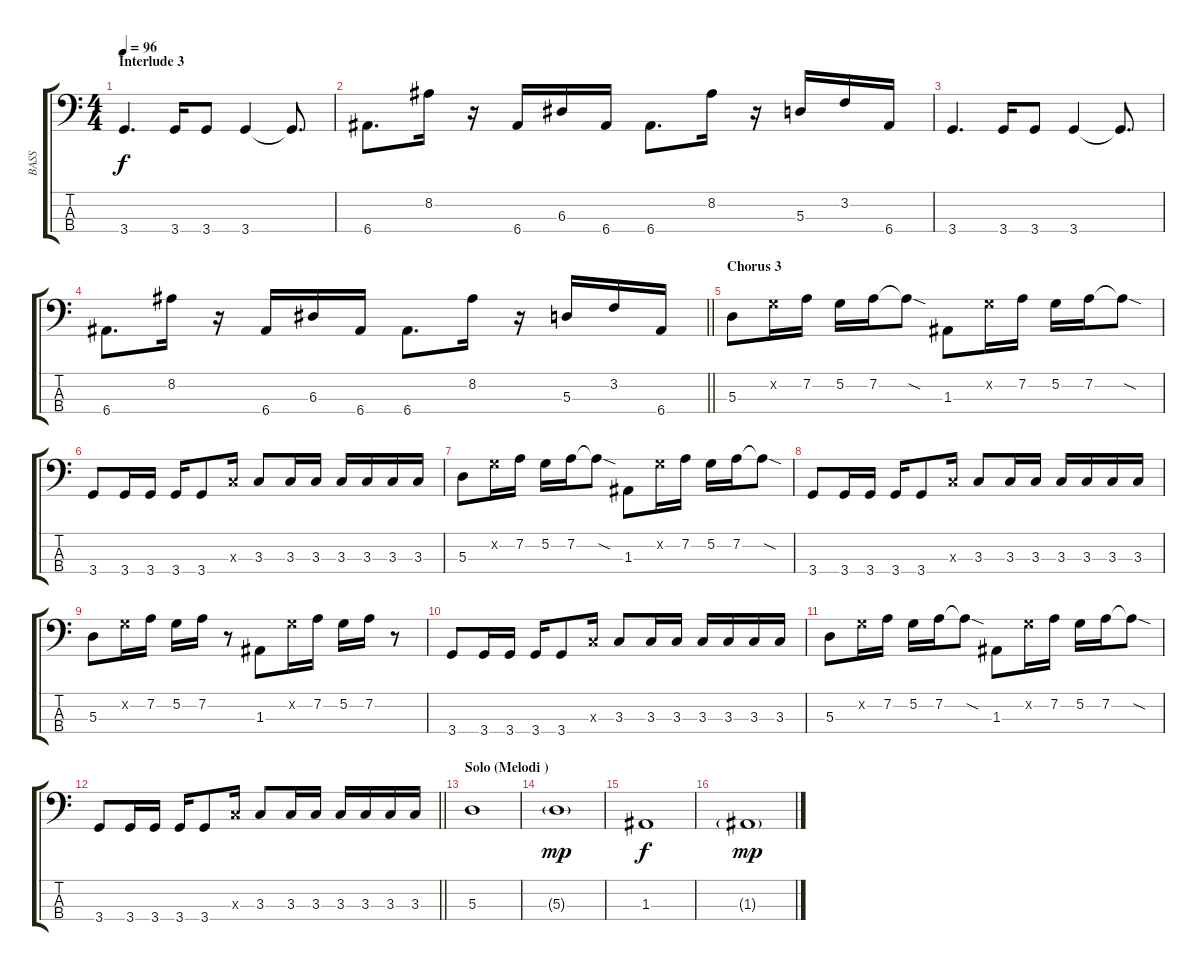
\track ("BASS" "BASS") {instrument electricbassfinger}
\staff {score tabs}
\tuning (G2 D2 A1 E1) {hide}
\ts (4 4)
\section ("" "Interlude 3")
\tempo 96
\clef f4
\ks c
3.4.4{d dy f} 3.4.16 3.4.8 3.4.4 3.4{t}.8{d} |
6.4.8{d} 8.2.16 r.16 6.4.16 6.3.16 6.4.16 6.4.8{d} 8.2.16 r.16 5.3.16 3.2.16 6.4.16 |
3.4.4{d} 3.4.16 3.4.8 3.4.4 3.4{t}.8{d} |
\barLineRight lightlight
6.4.8{d} 8.2.16 r.16 6.4.16 6.3.16 6.4.16 6.4.8{d} 8.2.16 r.16 5.3.16 3.2.16 6.4.16 |
\section ("" "Chorus 3")
5.3.8 5.2{x}.16 7.2.16 5.2.16 7.2.16 7.2{sod t}.8 1.3.8 5.2{x}.16 7.2.16 5.2.16 7.2.16 7.2{sod t}.8 |
3.4.8 3.4.16 3.4.16 3.4.16 3.4.8 3.3{x}.16 3.3.8 3.3.16 3.3.16 3.3.16 3.3.16 3.3.16 3.3.16 |
5.3.8 5.2{x}.16 7.2.16 5.2.16 7.2.16 7.2{sod t}.8 1.3.8 5.2{x}.16 7.2.16 5.2.16 7.2.16 7.2{sod t}.8 |
3.4.8 3.4.16 3.4.16 3.4.16 3.4.8 3.3{x}.16 3.3.8 3.3.16 3.3.16 3.3.16 3.3.16 3.3.16 3.3.16 |
5.3.8 5.2{x}.16 7.2.16 5.2.16 7.2.16 r.8 1.3.8 5.2{x}.16 7.2.16 5.2.16 7.2.16 r.8 |
3.4.8 3.4.16 3.4.16 3.4.16 3.4.8 3.3{x}.16 3.3.8 3.3.16 3.3.16 3.3.16 3.3.16 3.3.16 3.3.16 |
5.3.8 5.2{x}.16 7.2.16 5.2.16 7.2.16 7.2{sod t}.8 1.3.8 5.2{x}.16 7.2.16 5.2.16 7.2.16 7.2{sod t}.8 |
\barLineRight lightlight
3.4.8 3.4.16 3.4.16 3.4.16 3.4.8 3.3{x}.16 3.3.8 3.3.16 3.3.16 3.3.16 3.3.16 3.3.16 3.3.16 |
\section ("" "Solo (Melodi )")
5.3.1 |
5.3{g}.1{dy mp} |
1.3.1{dy f} |
1.3{g}.1{dy mp}
